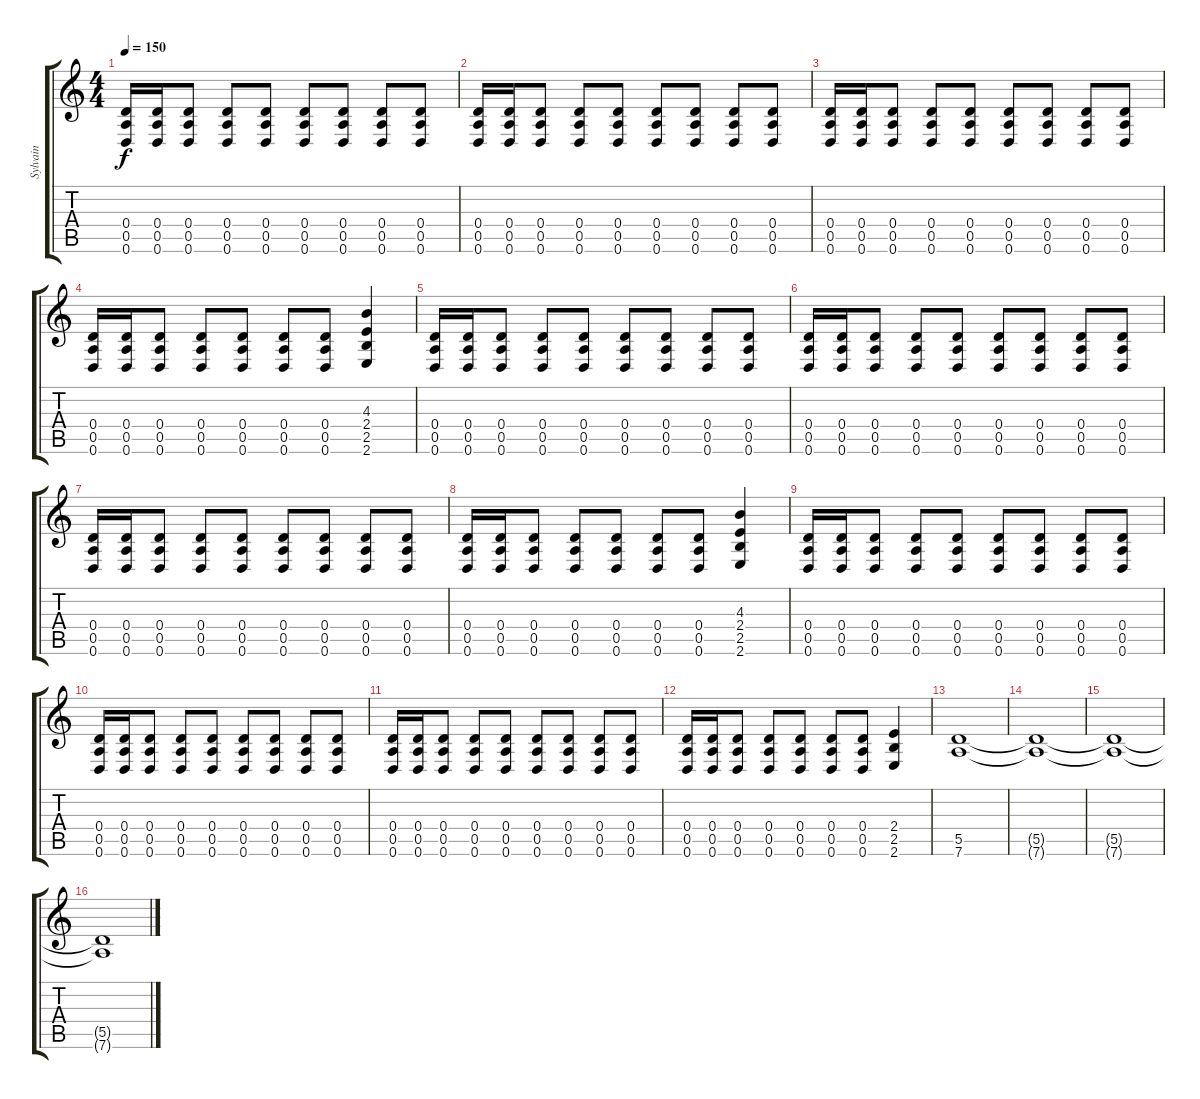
\track ("Sylvain" "Sylvain") {instrument distortionguitar}
\staff {score tabs}
\tuning (E4 B3 G3 D3 A2 D2) {hide}
\ts (4 4)
\tempo 150
\clef g2
\ks c
(0.4 0.5 0.6).16{dy f} (0.4 0.5 0.6).16 (0.4 0.5 0.6).8 (0.4 0.5 0.6).8 (0.4 0.5 0.6).8 (0.4 0.5 0.6).8 (0.4 0.5 0.6).8 (0.4 0.5 0.6).8 (0.4 0.5 0.6).8 |
(0.4 0.5 0.6).16 (0.4 0.5 0.6).16 (0.4 0.5 0.6).8 (0.4 0.5 0.6).8 (0.4 0.5 0.6).8 (0.4 0.5 0.6).8 (0.4 0.5 0.6).8 (0.4 0.5 0.6).8 (0.4 0.5 0.6).8 |
(0.4 0.5 0.6).16 (0.4 0.5 0.6).16 (0.4 0.5 0.6).8 (0.4 0.5 0.6).8 (0.4 0.5 0.6).8 (0.4 0.5 0.6).8 (0.4 0.5 0.6).8 (0.4 0.5 0.6).8 (0.4 0.5 0.6).8 |
(0.4 0.5 0.6).16 (0.4 0.5 0.6).16 (0.4 0.5 0.6).8 (0.4 0.5 0.6).8 (0.4 0.5 0.6).8 (0.4 0.5 0.6).8 (0.4 0.5 0.6).8 (4.3 2.4 2.5 2.6).4 |
(0.4 0.5 0.6).16 (0.4 0.5 0.6).16 (0.4 0.5 0.6).8 (0.4 0.5 0.6).8 (0.4 0.5 0.6).8 (0.4 0.5 0.6).8 (0.4 0.5 0.6).8 (0.4 0.5 0.6).8 (0.4 0.5 0.6).8 |
(0.4 0.5 0.6).16 (0.4 0.5 0.6).16 (0.4 0.5 0.6).8 (0.4 0.5 0.6).8 (0.4 0.5 0.6).8 (0.4 0.5 0.6).8 (0.4 0.5 0.6).8 (0.4 0.5 0.6).8 (0.4 0.5 0.6).8 |
(0.4 0.5 0.6).16 (0.4 0.5 0.6).16 (0.4 0.5 0.6).8 (0.4 0.5 0.6).8 (0.4 0.5 0.6).8 (0.4 0.5 0.6).8 (0.4 0.5 0.6).8 (0.4 0.5 0.6).8 (0.4 0.5 0.6).8 |
(0.4 0.5 0.6).16 (0.4 0.5 0.6).16 (0.4 0.5 0.6).8 (0.4 0.5 0.6).8 (0.4 0.5 0.6).8 (0.4 0.5 0.6).8 (0.4 0.5 0.6).8 (4.3 2.4 2.5 2.6).4 |
(0.4 0.5 0.6).16 (0.4 0.5 0.6).16 (0.4 0.5 0.6).8 (0.4 0.5 0.6).8 (0.4 0.5 0.6).8 (0.4 0.5 0.6).8 (0.4 0.5 0.6).8 (0.4 0.5 0.6).8 (0.4 0.5 0.6).8 |
(0.4 0.5 0.6).16 (0.4 0.5 0.6).16 (0.4 0.5 0.6).8 (0.4 0.5 0.6).8 (0.4 0.5 0.6).8 (0.4 0.5 0.6).8 (0.4 0.5 0.6).8 (0.4 0.5 0.6).8 (0.4 0.5 0.6).8 |
(0.4 0.5 0.6).16 (0.4 0.5 0.6).16 (0.4 0.5 0.6).8 (0.4 0.5 0.6).8 (0.4 0.5 0.6).8 (0.4 0.5 0.6).8 (0.4 0.5 0.6).8 (0.4 0.5 0.6).8 (0.4 0.5 0.6).8 |
(0.4 0.5 0.6).16 (0.4 0.5 0.6).16 (0.4 0.5 0.6).8 (0.4 0.5 0.6).8 (0.4 0.5 0.6).8 (0.4 0.5 0.6).8 (0.4 0.5 0.6).8 (2.4 2.5 2.6).4 |
(5.5 7.6).1 |
(5.5{t} 7.6{t}).1 |
(5.5{t} 7.6{t}).1 |
(5.5{t} 7.6{t}).1
